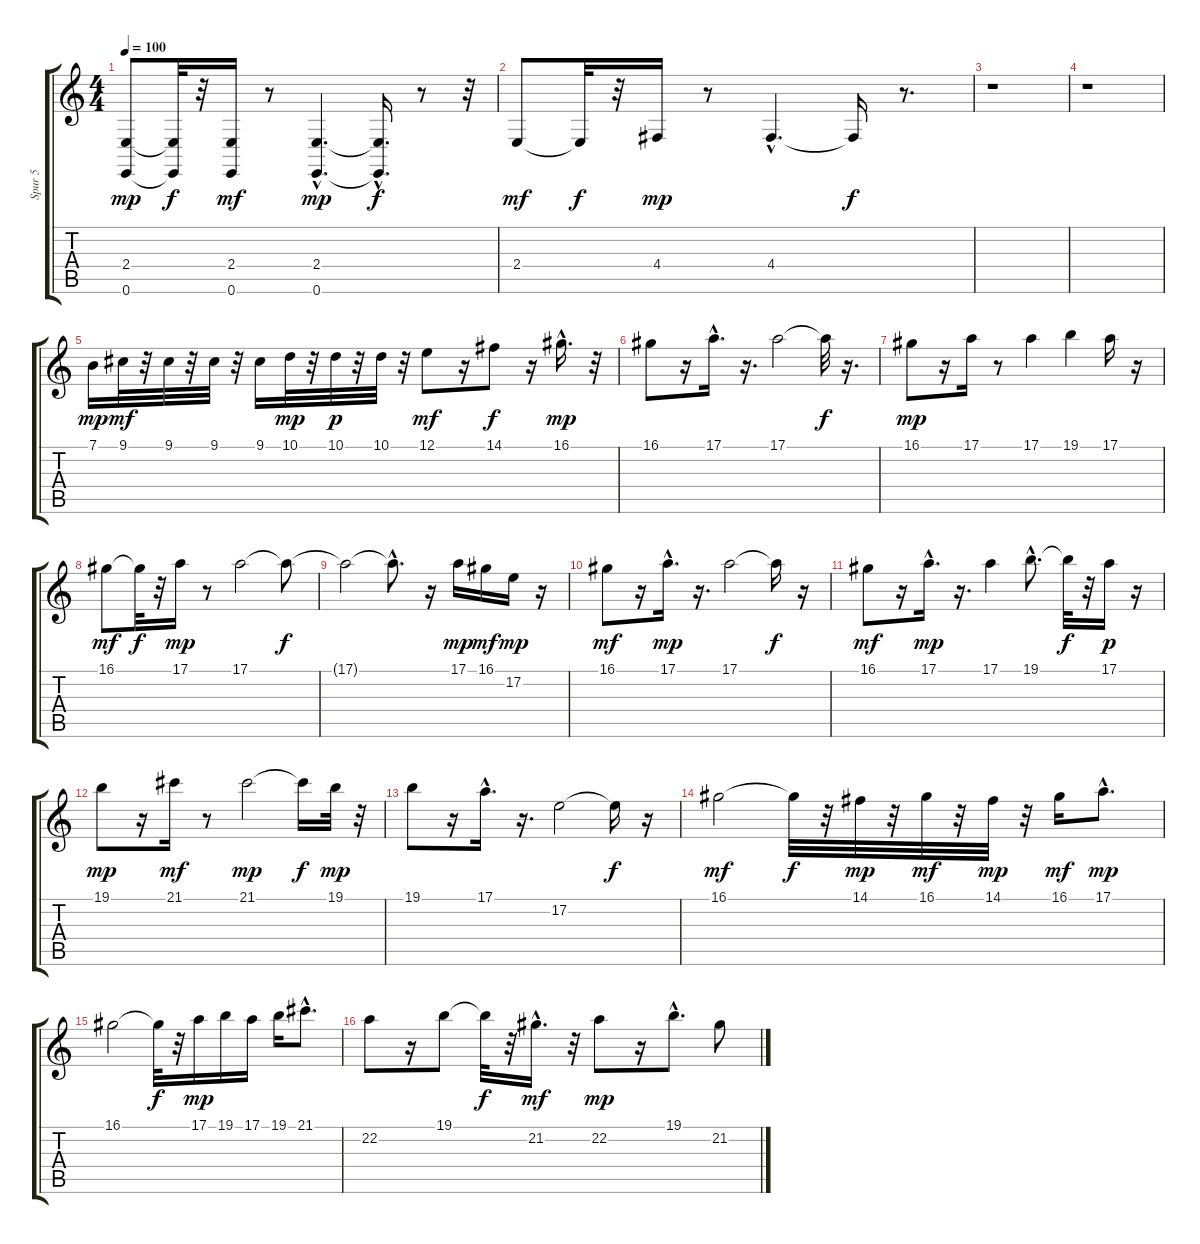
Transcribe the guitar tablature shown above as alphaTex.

\track ("Spur 5" "Spur 5") {instrument stringensemble1}
\staff {score tabs}
\tuning (E4 B3 G3 D3 A2 E2) {hide}
\ts (4 4)
\tempo 100
\clef g2
\ks c
(2.4 0.6).8{dy mp} (2.4{t} 0.6{t}).32{dy f} r.32 (2.4 0.6).16{dy mf} r.8 (2.4{hac} 0.6{hac}).4{d dy mp} (2.4{t} 0.6{hac t}).16{d dy f} r.8 r.32 |
2.4.8{dy mf} 2.4{t}.32{dy f} r.32 4.4.16{dy mp} r.8 4.4{hac}.4{d} 4.4{t}.16{dy f} r.8{d} |
r.1 |
r.1 |
7.1.16{dy mp} 9.1.32{dy mf} r.32 9.1.32 r.32 9.1.32 r.32 9.1.16 10.1.32{dy mp} r.32 10.1.32{dy p} r.32 10.1.32 r.32 12.1.8{dy mf} r.16 14.1.8{dy f} r.16 16.1{hac}.16{d dy mp} r.32 |
16.1.8 r.16 17.1{hac}.16{d} r.16{d} 17.1.2 17.1{t}.32{dy f} r.16{d} |
16.1.8{dy mp} r.16 17.1.16 r.8 17.1.4 19.1.4 17.1.16 r.16 |
16.1.8{dy mf} 16.1{t}.32{dy f} r.32 17.1.16{dy mp} r.8 17.1.2 17.1{t}.8{dy f} |
17.1{t}.2 17.1{hac t}.8{d} r.16 17.1.16{dy mp} 16.1.16{dy mf} 17.2.16{dy mp} r.16 |
16.1.8{dy mf} r.16 17.1{hac}.16{d dy mp} r.16{d} 17.1.2 17.1{t}.16{dy f} r.16 |
16.1.8{dy mf} r.16 17.1{hac}.16{d dy mp} r.16{d} 17.1.4 19.1{hac}.8{d} 19.1{t}.32{dy f} r.32 17.1.16{dy p} r.16 |
19.1.8{dy mp} r.16 21.1.16{dy mf} r.8 21.1.2{dy mp} 21.1{t}.16{dy f} 19.1.32{dy mp} r.32 |
19.1.8 r.16 17.1{hac}.16{d} r.16{d} 17.2.2 17.2{t}.16{dy f} r.16 |
16.1.2{dy mf} 16.1{t}.32{dy f} r.32 14.1.32{dy mp} r.32 16.1.32{dy mf} r.32 14.1.32{dy mp} r.32 16.1.16{dy mf} 17.1{hac}.8{d dy mp} |
16.1.2 16.1{t}.32{dy f} r.32 17.1.16{dy mp} 19.1.16 17.1.16 19.1.16 21.1{hac}.8{d} |
22.2.8 r.16 19.1.8 19.1{t}.32{dy f} r.32 21.2{hac}.16{d dy mf} r.32 22.2.8{dy mp} r.16 19.1{hac}.8{d} 21.2.8
